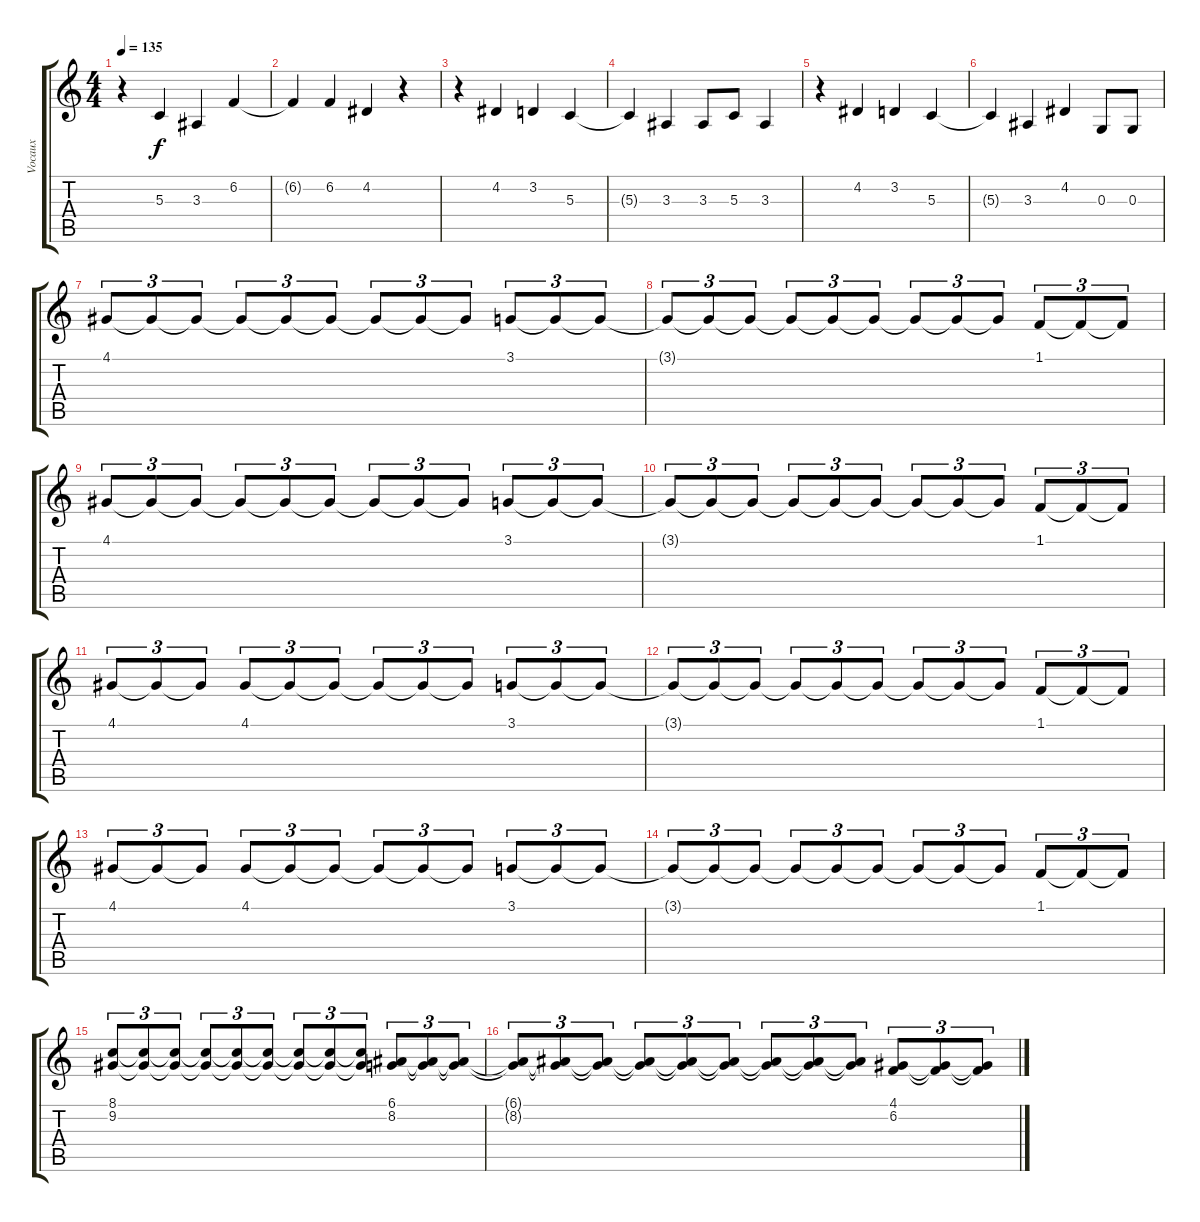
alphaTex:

\track ("Vocaux" "Vocaux") {instrument viola}
\staff {score tabs}
\tuning (E4 B3 G3 D3 A2 E2) {hide}
\ts (4 4)
\tempo 135
\clef g2
\ks c
r.4{dy f} 5.3.4 3.3.4 6.2.4 |
6.2{t}.4 6.2.4 4.2.4 r.4 |
r.4 4.2.4 3.2.4 5.3.4 |
5.3{t}.4 3.3.4 3.3.8 5.3.8 3.3.4 |
r.4 4.2.4 3.2.4 5.3.4 |
5.3{t}.4 3.3.4 4.2.4 0.3.8 0.3.8 |
4.1.8{tu (3 2)} 4.1{t}.8{tu (3 2)} 4.1{t}.8{tu (3 2)} 4.1{t}.8{tu (3 2)} 4.1{t}.8{tu (3 2)} 4.1{t}.8{tu (3 2)} 4.1{t}.8{tu (3 2)} 4.1{t}.8{tu (3 2)} 4.1{t}.8{tu (3 2)} 3.1.8{tu (3 2)} 3.1{t}.8{tu (3 2)} 3.1{t}.8{tu (3 2)} |
3.1{t}.8{tu (3 2)} 3.1{t}.8{tu (3 2)} 3.1{t}.8{tu (3 2)} 3.1{t}.8{tu (3 2)} 3.1{t}.8{tu (3 2)} 3.1{t}.8{tu (3 2)} 3.1{t}.8{tu (3 2)} 3.1{t}.8{tu (3 2)} 3.1{t}.8{tu (3 2)} 1.1.8{tu (3 2)} 1.1{t}.8{tu (3 2)} 1.1{t}.8{tu (3 2)} |
4.1.8{tu (3 2)} 4.1{t}.8{tu (3 2)} 4.1{t}.8{tu (3 2)} 4.1{t}.8{tu (3 2)} 4.1{t}.8{tu (3 2)} 4.1{t}.8{tu (3 2)} 4.1{t}.8{tu (3 2)} 4.1{t}.8{tu (3 2)} 4.1{t}.8{tu (3 2)} 3.1.8{tu (3 2)} 3.1{t}.8{tu (3 2)} 3.1{t}.8{tu (3 2)} |
3.1{t}.8{tu (3 2)} 3.1{t}.8{tu (3 2)} 3.1{t}.8{tu (3 2)} 3.1{t}.8{tu (3 2)} 3.1{t}.8{tu (3 2)} 3.1{t}.8{tu (3 2)} 3.1{t}.8{tu (3 2)} 3.1{t}.8{tu (3 2)} 3.1{t}.8{tu (3 2)} 1.1.8{tu (3 2)} 1.1{t}.8{tu (3 2)} 1.1{t}.8{tu (3 2)} |
4.1.8{tu (3 2)} 4.1{t}.8{tu (3 2)} 4.1{t}.8{tu (3 2)} 4.1.8{tu (3 2)} 4.1{t}.8{tu (3 2)} 4.1{t}.8{tu (3 2)} 4.1{t}.8{tu (3 2)} 4.1{t}.8{tu (3 2)} 4.1{t}.8{tu (3 2)} 3.1.8{tu (3 2)} 3.1{t}.8{tu (3 2)} 3.1{t}.8{tu (3 2)} |
3.1{t}.8{tu (3 2)} 3.1{t}.8{tu (3 2)} 3.1{t}.8{tu (3 2)} 3.1{t}.8{tu (3 2)} 3.1{t}.8{tu (3 2)} 3.1{t}.8{tu (3 2)} 3.1{t}.8{tu (3 2)} 3.1{t}.8{tu (3 2)} 3.1{t}.8{tu (3 2)} 1.1.8{tu (3 2)} 1.1{t}.8{tu (3 2)} 1.1{t}.8{tu (3 2)} |
4.1.8{tu (3 2)} 4.1{t}.8{tu (3 2)} 4.1{t}.8{tu (3 2)} 4.1.8{tu (3 2)} 4.1{t}.8{tu (3 2)} 4.1{t}.8{tu (3 2)} 4.1{t}.8{tu (3 2)} 4.1{t}.8{tu (3 2)} 4.1{t}.8{tu (3 2)} 3.1.8{tu (3 2)} 3.1{t}.8{tu (3 2)} 3.1{t}.8{tu (3 2)} |
3.1{t}.8{tu (3 2)} 3.1{t}.8{tu (3 2)} 3.1{t}.8{tu (3 2)} 3.1{t}.8{tu (3 2)} 3.1{t}.8{tu (3 2)} 3.1{t}.8{tu (3 2)} 3.1{t}.8{tu (3 2)} 3.1{t}.8{tu (3 2)} 3.1{t}.8{tu (3 2)} 1.1.8{tu (3 2)} 1.1{t}.8{tu (3 2)} 1.1{t}.8{tu (3 2)} |
(8.1 9.2).8{tu (3 2)} (8.1{t} 9.2{t}).8{tu (3 2)} (8.1{t} 9.2{t}).8{tu (3 2)} (8.1{t} 9.2{t}).8{tu (3 2)} (8.1{t} 9.2{t}).8{tu (3 2)} (8.1{t} 9.2{t}).8{tu (3 2)} (8.1{t} 9.2{t}).8{tu (3 2)} (8.1{t} 9.2{t}).8{tu (3 2)} (8.1{t} 9.2{t}).8{tu (3 2)} (6.1 8.2).8{tu (3 2)} (6.1{t} 8.2{t}).8{tu (3 2)} (6.1{t} 8.2{t}).8{tu (3 2)} |
(6.1{t} 8.2{t}).8{tu (3 2)} (6.1{t} 8.2{t}).8{tu (3 2)} (6.1{t} 8.2{t}).8{tu (3 2)} (6.1{t} 8.2{t}).8{tu (3 2)} (6.1{t} 8.2{t}).8{tu (3 2)} (6.1{t} 8.2{t}).8{tu (3 2)} (6.1{t} 8.2{t}).8{tu (3 2)} (6.1{t} 8.2{t}).8{tu (3 2)} (6.1{t} 8.2{t}).8{tu (3 2)} (4.1 6.2).8{tu (3 2)} (4.1{t} 6.2{t}).8{tu (3 2)} (4.1{t} 6.2{t}).8{tu (3 2)}
